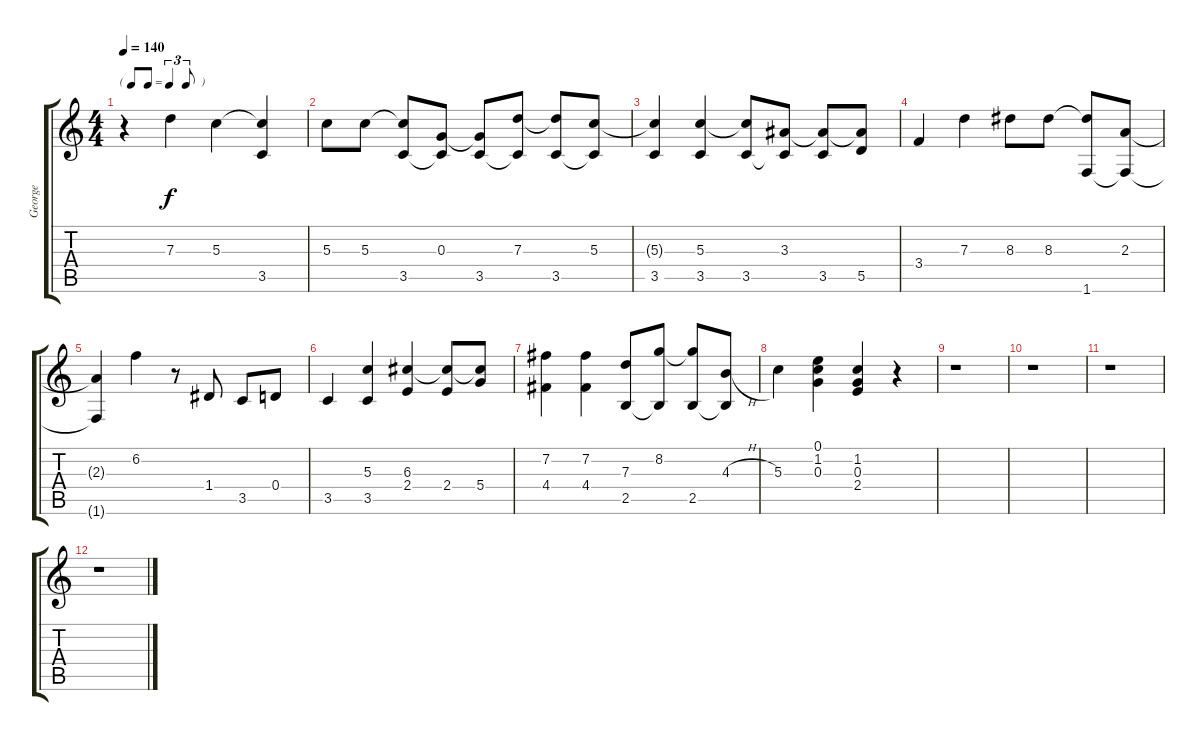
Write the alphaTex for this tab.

\track ("George" "George") {instrument electricguitarjazz}
\staff {score tabs}
\tuning (E4 B3 G3 D3 A2 E2) {hide}
\ts (4 4)
\tf triplet8th
\tempo 140
\clef g2
\ks c
r.4{dy f} 7.3.4 5.3.4 (5.3{t} 3.5).4 |
5.3.8 5.3.8 (5.3{t} 3.5).8 (0.3 3.5{t}).8 (0.3{t} 3.5).8 (7.3 3.5{t}).8 (7.3{t} 3.5).8 (5.3 3.5{t}).8 |
(5.3{t} 3.5).4 (5.3 3.5).4 (5.3{t} 3.5).8 (3.3 3.5{t}).8 (3.3{t} 3.5).8 (3.3{t} 5.5).8 |
3.4.4 7.3.4 8.3.8 8.3.8 (8.3{t} 1.6).8 (2.3 1.6{t}).8 |
(2.3{t} 1.6{t}).4 6.2.4 r.8 1.4.8 3.5.8 0.4.8 |
3.5.4 (5.3 3.5).4 (6.3 2.4).4 (6.3{t} 2.4).8 (6.3{t} 5.4).8 |
(7.2 4.4).4 (7.2 4.4).4 (7.3 2.5).8 (8.2 2.5{t}).8 (8.2{t} 2.5).8 (4.3{h} 2.5{t}).8 |
5.3.4 (0.1 1.2 0.3).4 (1.2 0.3 2.4).4 r.4 |
r.1 |
r.1 |
r.1 |
r.1
